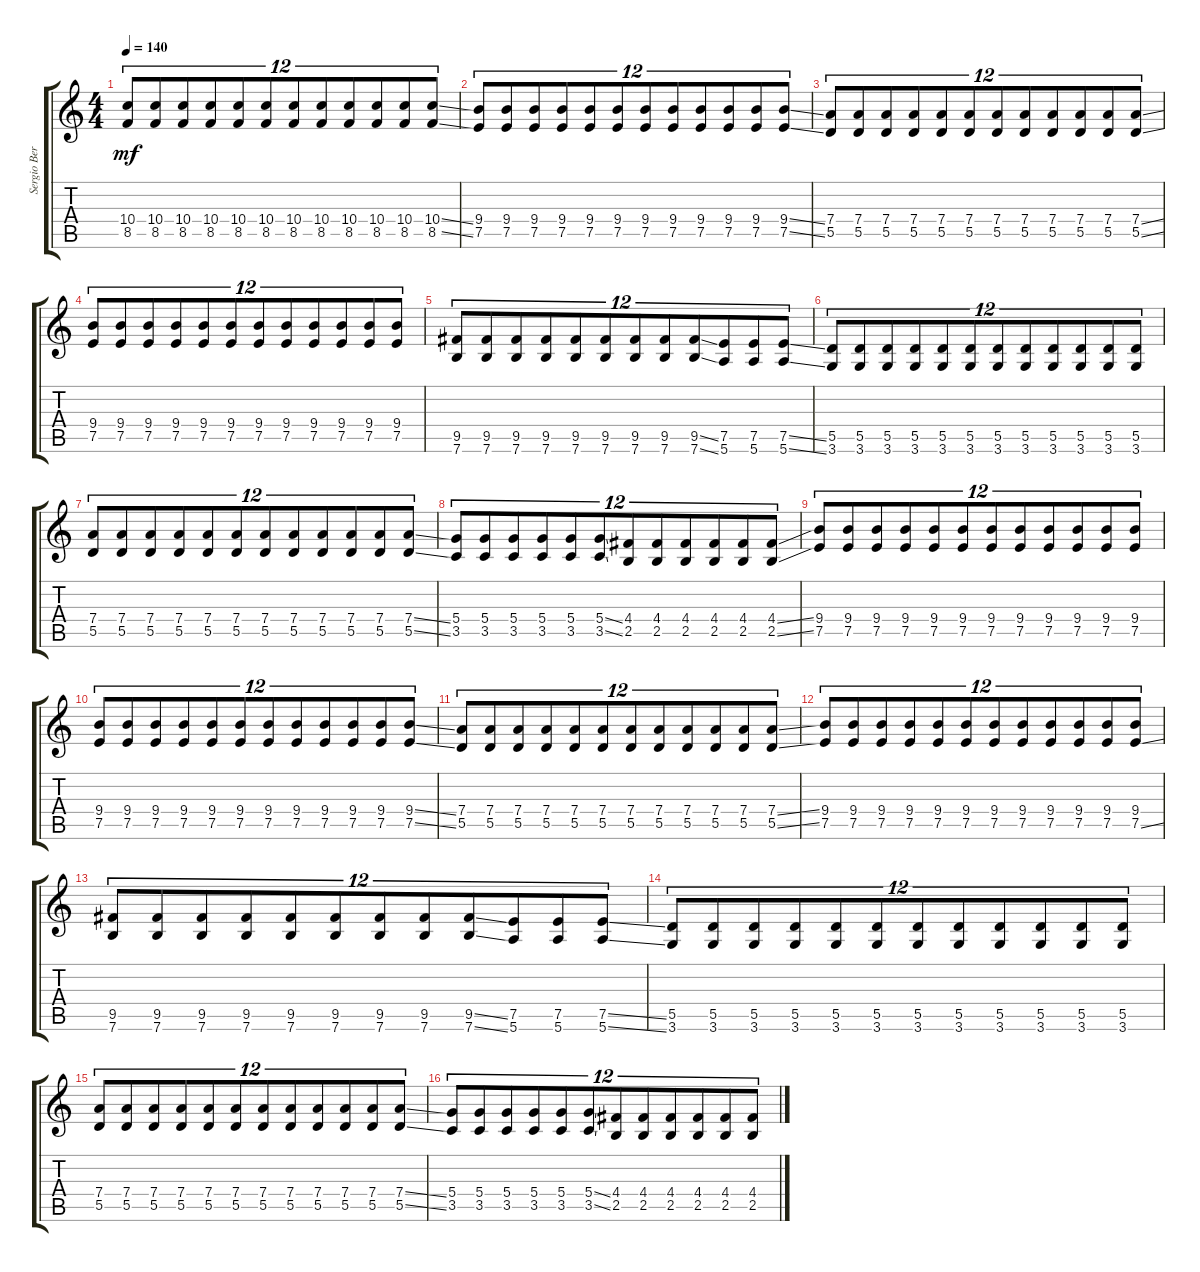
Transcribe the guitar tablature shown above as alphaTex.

\track ("Sergio Berdichevsky" "Sergio Ber") {instrument distortionguitar}
\staff {score tabs}
\tuning (E4 B3 G3 D3 A2 E2) {hide}
\ts (4 4)
\tempo 140
\clef g2
\ks c
(10.4 8.5).8{tu (12 8) dy mf} (10.4 8.5).8{tu (12 8)} (10.4 8.5).8{tu (12 8)} (10.4 8.5).8{tu (12 8)} (10.4 8.5).8{tu (12 8)} (10.4 8.5).8{tu (12 8)} (10.4 8.5).8{tu (12 8)} (10.4 8.5).8{tu (12 8)} (10.4 8.5).8{tu (12 8)} (10.4 8.5).8{tu (12 8)} (10.4 8.5).8{tu (12 8)} (10.4{ss} 8.5{ss}).8{tu (12 8)} |
(9.4 7.5).8{tu (12 8)} (9.4 7.5).8{tu (12 8)} (9.4 7.5).8{tu (12 8)} (9.4 7.5).8{tu (12 8)} (9.4 7.5).8{tu (12 8)} (9.4 7.5).8{tu (12 8)} (9.4 7.5).8{tu (12 8)} (9.4 7.5).8{tu (12 8)} (9.4 7.5).8{tu (12 8)} (9.4 7.5).8{tu (12 8)} (9.4 7.5).8{tu (12 8)} (9.4{ss} 7.5{ss}).8{tu (12 8)} |
(7.4 5.5).8{tu (12 8)} (7.4 5.5).8{tu (12 8)} (7.4 5.5).8{tu (12 8)} (7.4 5.5).8{tu (12 8)} (7.4 5.5).8{tu (12 8)} (7.4 5.5).8{tu (12 8)} (7.4 5.5).8{tu (12 8)} (7.4 5.5).8{tu (12 8)} (7.4 5.5).8{tu (12 8)} (7.4 5.5).8{tu (12 8)} (7.4 5.5).8{tu (12 8)} (7.4{ss} 5.5{ss}).8{tu (12 8)} |
(9.4 7.5).8{tu (12 8)} (9.4 7.5).8{tu (12 8)} (9.4 7.5).8{tu (12 8)} (9.4 7.5).8{tu (12 8)} (9.4 7.5).8{tu (12 8)} (9.4 7.5).8{tu (12 8)} (9.4 7.5).8{tu (12 8)} (9.4 7.5).8{tu (12 8)} (9.4 7.5).8{tu (12 8)} (9.4 7.5).8{tu (12 8)} (9.4 7.5).8{tu (12 8)} (9.4 7.5).8{tu (12 8)} |
(9.5 7.6).8{tu (12 8)} (9.5 7.6).8{tu (12 8)} (9.5 7.6).8{tu (12 8)} (9.5 7.6).8{tu (12 8)} (9.5 7.6).8{tu (12 8)} (9.5 7.6).8{tu (12 8)} (9.5 7.6).8{tu (12 8)} (9.5 7.6).8{tu (12 8)} (9.5{ss} 7.6{ss}).8{tu (12 8)} (7.5 5.6).8{tu (12 8)} (7.5 5.6).8{tu (12 8)} (7.5{ss} 5.6{ss}).8{tu (12 8)} |
(5.5 3.6).8{tu (12 8)} (5.5 3.6).8{tu (12 8)} (5.5 3.6).8{tu (12 8)} (5.5 3.6).8{tu (12 8)} (5.5 3.6).8{tu (12 8)} (5.5 3.6).8{tu (12 8)} (5.5 3.6).8{tu (12 8)} (5.5 3.6).8{tu (12 8)} (5.5 3.6).8{tu (12 8)} (5.5 3.6).8{tu (12 8)} (5.5 3.6).8{tu (12 8)} (5.5 3.6).8{tu (12 8)} |
(7.4 5.5).8{tu (12 8)} (7.4 5.5).8{tu (12 8)} (7.4 5.5).8{tu (12 8)} (7.4 5.5).8{tu (12 8)} (7.4 5.5).8{tu (12 8)} (7.4 5.5).8{tu (12 8)} (7.4 5.5).8{tu (12 8)} (7.4 5.5).8{tu (12 8)} (7.4 5.5).8{tu (12 8)} (7.4 5.5).8{tu (12 8)} (7.4 5.5).8{tu (12 8)} (7.4{ss} 5.5{ss}).8{tu (12 8)} |
(5.4 3.5).8{tu (12 8)} (5.4 3.5).8{tu (12 8)} (5.4 3.5).8{tu (12 8)} (5.4 3.5).8{tu (12 8)} (5.4 3.5).8{tu (12 8)} (5.4{ss} 3.5{ss}).8{tu (12 8)} (4.4 2.5).8{tu (12 8)} (4.4 2.5).8{tu (12 8)} (4.4 2.5).8{tu (12 8)} (4.4 2.5).8{tu (12 8)} (4.4 2.5).8{tu (12 8)} (4.4{ss} 2.5{ss}).8{tu (12 8)} |
(9.4 7.5).8{tu (12 8)} (9.4 7.5).8{tu (12 8)} (9.4 7.5).8{tu (12 8)} (9.4 7.5).8{tu (12 8)} (9.4 7.5).8{tu (12 8)} (9.4 7.5).8{tu (12 8)} (9.4 7.5).8{tu (12 8)} (9.4 7.5).8{tu (12 8)} (9.4 7.5).8{tu (12 8)} (9.4 7.5).8{tu (12 8)} (9.4 7.5).8{tu (12 8)} (9.4 7.5).8{tu (12 8)} |
(9.4 7.5).8{tu (12 8)} (9.4 7.5).8{tu (12 8)} (9.4 7.5).8{tu (12 8)} (9.4 7.5).8{tu (12 8)} (9.4 7.5).8{tu (12 8)} (9.4 7.5).8{tu (12 8)} (9.4 7.5).8{tu (12 8)} (9.4 7.5).8{tu (12 8)} (9.4 7.5).8{tu (12 8)} (9.4 7.5).8{tu (12 8)} (9.4 7.5).8{tu (12 8)} (9.4{ss} 7.5{ss}).8{tu (12 8)} |
(7.4 5.5).8{tu (12 8)} (7.4 5.5).8{tu (12 8)} (7.4 5.5).8{tu (12 8)} (7.4 5.5).8{tu (12 8)} (7.4 5.5).8{tu (12 8)} (7.4 5.5).8{tu (12 8)} (7.4 5.5).8{tu (12 8)} (7.4 5.5).8{tu (12 8)} (7.4 5.5).8{tu (12 8)} (7.4 5.5).8{tu (12 8)} (7.4 5.5).8{tu (12 8)} (7.4{ss} 5.5{ss}).8{tu (12 8)} |
(9.4 7.5).8{tu (12 8)} (9.4 7.5).8{tu (12 8)} (9.4 7.5).8{tu (12 8)} (9.4 7.5).8{tu (12 8)} (9.4 7.5).8{tu (12 8)} (9.4 7.5).8{tu (12 8)} (9.4 7.5).8{tu (12 8)} (9.4 7.5).8{tu (12 8)} (9.4 7.5).8{tu (12 8)} (9.4 7.5).8{tu (12 8)} (9.4 7.5).8{tu (12 8)} (9.4 7.5{ss}).8{tu (12 8)} |
(9.5 7.6).8{tu (12 8)} (9.5 7.6).8{tu (12 8)} (9.5 7.6).8{tu (12 8)} (9.5 7.6).8{tu (12 8)} (9.5 7.6).8{tu (12 8)} (9.5 7.6).8{tu (12 8)} (9.5 7.6).8{tu (12 8)} (9.5 7.6).8{tu (12 8)} (9.5{ss} 7.6{ss}).8{tu (12 8)} (7.5 5.6).8{tu (12 8)} (7.5 5.6).8{tu (12 8)} (7.5{ss} 5.6{ss}).8{tu (12 8)} |
(5.5 3.6).8{tu (12 8)} (5.5 3.6).8{tu (12 8)} (5.5 3.6).8{tu (12 8)} (5.5 3.6).8{tu (12 8)} (5.5 3.6).8{tu (12 8)} (5.5 3.6).8{tu (12 8)} (5.5 3.6).8{tu (12 8)} (5.5 3.6).8{tu (12 8)} (5.5 3.6).8{tu (12 8)} (5.5 3.6).8{tu (12 8)} (5.5 3.6).8{tu (12 8)} (5.5 3.6).8{tu (12 8)} |
(7.4 5.5).8{tu (12 8)} (7.4 5.5).8{tu (12 8)} (7.4 5.5).8{tu (12 8)} (7.4 5.5).8{tu (12 8)} (7.4 5.5).8{tu (12 8)} (7.4 5.5).8{tu (12 8)} (7.4 5.5).8{tu (12 8)} (7.4 5.5).8{tu (12 8)} (7.4 5.5).8{tu (12 8)} (7.4 5.5).8{tu (12 8)} (7.4 5.5).8{tu (12 8)} (7.4{ss} 5.5{ss}).8{tu (12 8)} |
(5.4 3.5).8{tu (12 8)} (5.4 3.5).8{tu (12 8)} (5.4 3.5).8{tu (12 8)} (5.4 3.5).8{tu (12 8)} (5.4 3.5).8{tu (12 8)} (5.4{ss} 3.5{ss}).8{tu (12 8)} (4.4 2.5).8{tu (12 8)} (4.4 2.5).8{tu (12 8)} (4.4 2.5).8{tu (12 8)} (4.4 2.5).8{tu (12 8)} (4.4 2.5).8{tu (12 8)} (4.4{ss} 2.5{ss}).8{tu (12 8)}
